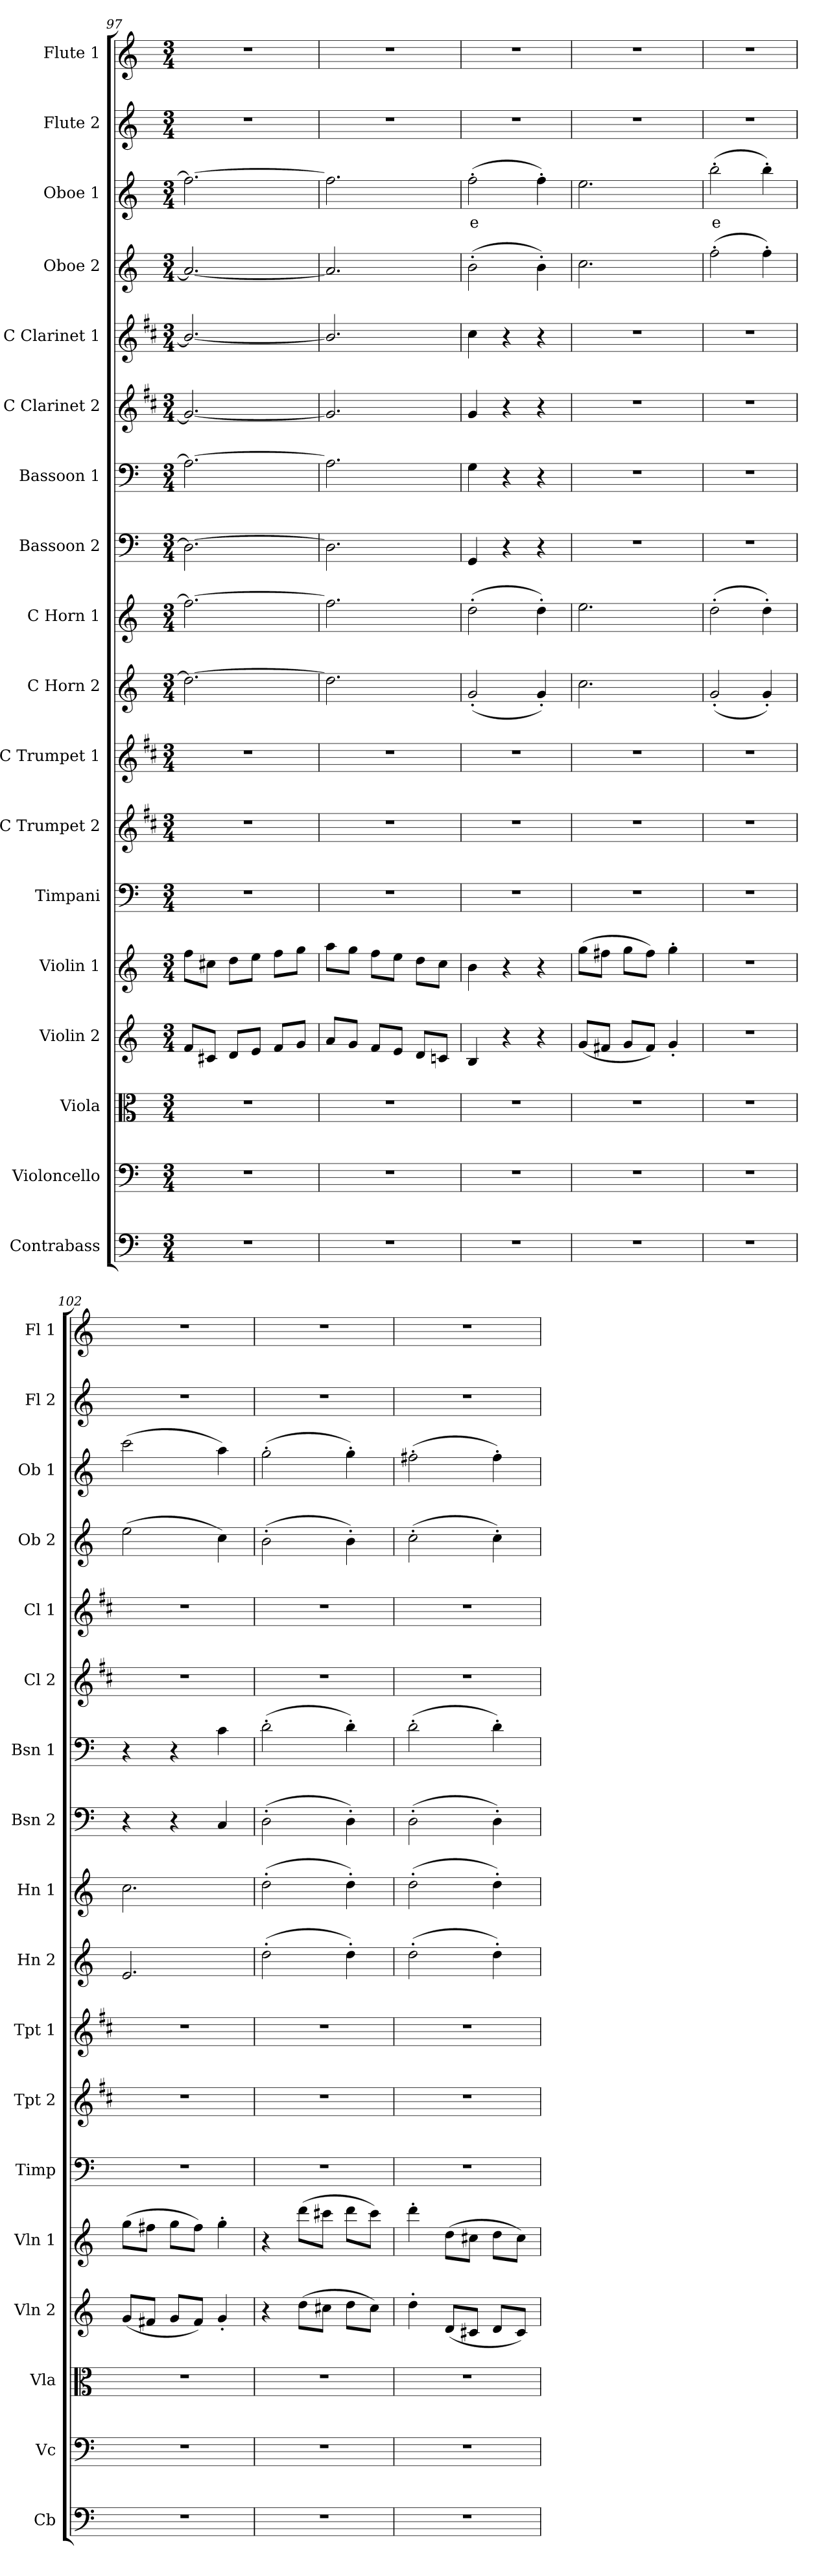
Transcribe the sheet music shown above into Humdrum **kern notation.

**kern	**kern	**kern	**kern	**kern	**kern	**kern	**kern	**kern	**kern	**kern	**kern	**kern	**kern	**kern	**kern	**text	**kern	**kern
*part18	*part17	*part16	*part15	*part14	*part13	*part12	*part11	*part10	*part9	*part8	*part7	*part6	*part5	*part4	*part3	*part3	*part2	*part1
*staff18	*staff17	*staff16	*staff15	*staff14	*staff13	*staff12	*staff11	*staff10	*staff9	*staff8	*staff7	*staff6	*staff5	*staff4	*staff3	*staff3	*staff2	*staff1
*I"Contrabass	*I"Violoncello	*I"Viola	*I"Violin 2	*I"Violin 1	*I"Timpani	*I"C Trumpet 2	*I"C Trumpet 1	*I"C Horn 2	*I"C Horn 1	*I"Bassoon 2	*I"Bassoon 1	*I"C Clarinet 2	*I"C Clarinet 1	*I"Oboe 2	*I"Oboe 1	*	*I"Flute 2	*I"Flute 1
*I'Cb	*I'Vc	*I'Vla	*I'Vln 2	*I'Vln 1	*I'Timp	*I'Tpt 2	*I'Tpt 1	*I'Hn 2	*I'Hn 1	*I'Bsn 2	*I'Bsn 1	*I'Cl 2	*I'Cl 1	*I'Ob 2	*I'Ob 1	*	*I'Fl 2	*I'Fl 1
*clefF4	*clefF4	*clefC3	*clefG2	*clefG2	*clefF4	*clefG2	*clefG2	*clefG2	*clefG2	*clefF4	*clefF4	*clefG2	*clefG2	*clefG2	*clefG2	*	*clefG2	*clefG2
*ITrd7c12	*	*	*	*	*	*ITrd1c2	*ITrd1c2	*ITrd7c12	*ITrd7c12	*	*	*ITrd1c2	*ITrd1c2	*	*	*	*	*
*k[]	*k[]	*k[]	*k[]	*k[]	*k[]	*k[]	*k[]	*k[]	*k[]	*k[]	*k[]	*k[]	*k[]	*k[]	*k[]	*	*k[]	*k[]
*M3/4	*M3/4	*M3/4	*M3/4	*M3/4	*M3/4	*M3/4	*M3/4	*M3/4	*M3/4	*M3/4	*M3/4	*M3/4	*M3/4	*M3/4	*M3/4	*	*M3/4	*M3/4
=97	=97	=97	=97	=97	=97	=97	=97	=97	=97	=97	=97	=97	=97	=97	=97	=97	=97	=97
2.r	2.r	2.r	8f/L	8ff\L	2.r	2.r	2.r	2.d\_	2.f\_	2.D\_	2.A\_	2.f/_	2.a/_	2.a/_	2.ff\_	.	2.r	2.r
.	.	.	8c#X/J	8cc#X\J	.	.	.	.	.	.	.	.	.	.	.	.	.	.
.	.	.	8d/L	8dd\L	.	.	.	.	.	.	.	.	.	.	.	.	.	.
.	.	.	8e/J	8ee\J	.	.	.	.	.	.	.	.	.	.	.	.	.	.
.	.	.	8f/L	8ff\L	.	.	.	.	.	.	.	.	.	.	.	.	.	.
.	.	.	8g/J	8gg\J	.	.	.	.	.	.	.	.	.	.	.	.	.	.
=98	=98	=98	=98	=98	=98	=98	=98	=98	=98	=98	=98	=98	=98	=98	=98	=98	=98	=98
2.r	2.r	2.r	8a/L	8aa\L	2.r	2.r	2.r	2.d\]	2.f\]	2.D\]	2.A\]	2.f/]	2.a/]	2.a/]	2.ff\]	.	2.r	2.r
.	.	.	8g/J	8gg\J	.	.	.	.	.	.	.	.	.	.	.	.	.	.
.	.	.	8f/L	8ff\L	.	.	.	.	.	.	.	.	.	.	.	.	.	.
.	.	.	8e/J	8ee\J	.	.	.	.	.	.	.	.	.	.	.	.	.	.
.	.	.	8d/L	8dd\L	.	.	.	.	.	.	.	.	.	.	.	.	.	.
.	.	.	8cn/J	8cc\J	.	.	.	.	.	.	.	.	.	.	.	.	.	.
=99	=99	=99	=99	=99	=99	=99	=99	=99	=99	=99	=99	=99	=99	=99	=99	=99	=99	=99
!	!	!	!	!	!	!	!	!	!	!	!	!	!	!	!	!LO:LY:b:color=#FF0000	!	!
2.r	2.r	2.r	4B/	4b\	2.r	2.r	2.r	(2G'/	(2d'\	4GG/	4G\	4f/	4b\	(2b'\	(2ff'\	e	2.r	2.r
.	.	.	4r	4r	.	.	.	.	.	4r	4r	4r	4r	.	.	.	.	.
.	.	.	4r	4r	.	.	.	4G'/)	4d'\)	4r	4r	4r	4r	4b'\)	4ff'\)	.	.	.
=100	=100	=100	=100	=100	=100	=100	=100	=100	=100	=100	=100	=100	=100	=100	=100	=100	=100	=100
2.r	2.r	2.r	(8g/L	(8gg\L	2.r	2.r	2.r	2.c\	2.e\	2.r	2.r	2.r	2.r	2.cc\	2.ee\	.	2.r	2.r
.	.	.	8f#X/J	8ff#X\J	.	.	.	.	.	.	.	.	.	.	.	.	.	.
.	.	.	8g/L	8gg\L	.	.	.	.	.	.	.	.	.	.	.	.	.	.
.	.	.	8f#/J)	8ff#\J)	.	.	.	.	.	.	.	.	.	.	.	.	.	.
.	.	.	4g'/	4gg'\	.	.	.	.	.	.	.	.	.	.	.	.	.	.
=101	=101	=101	=101	=101	=101	=101	=101	=101	=101	=101	=101	=101	=101	=101	=101	=101	=101	=101
!	!	!	!	!	!	!	!	!	!	!	!	!	!	!	!	!LO:LY:b:color=#FF0000	!	!
2.r	2.r	2.r	2.r	2.r	2.r	2.r	2.r	(2G'/	(2d'\	2.r	2.r	2.r	2.r	(2ff'\	(2bb'\	e	2.r	2.r
.	.	.	.	.	.	.	.	4G'/)	4d'\)	.	.	.	.	4ff'\)	4bb'\)	.	.	.
=102	=102	=102	=102	=102	=102	=102	=102	=102	=102	=102	=102	=102	=102	=102	=102	=102	=102	=102
2.r	2.r	2.r	(8g/L	(8gg\L	2.r	2.r	2.r	2.E/	2.c\	4r	4r	2.r	2.r	(2ee\	(2ccc\	.	2.r	2.r
.	.	.	8f#X/J	8ff#X\J	.	.	.	.	.	.	.	.	.	.	.	.	.	.
.	.	.	8g/L	8gg\L	.	.	.	.	.	4r	4r	.	.	.	.	.	.	.
.	.	.	8f#/J)	8ff#\J)	.	.	.	.	.	.	.	.	.	.	.	.	.	.
.	.	.	4g'/	4gg'\	.	.	.	.	.	4C/	4c\	.	.	4cc\)	4aa\)	.	.	.
!!LO:PB:g=z
=103	=103	=103	=103	=103	=103	=103	=103	=103	=103	=103	=103	=103	=103	=103	=103	=103	=103	=103
2.r	2.r	2.r	4r	4r	2.r	2.r	2.r	(2d'\	(2d'\	(2D'\	(2d'\	2.r	2.r	(2b'\	(2gg'\	.	2.r	2.r
.	.	.	(8dd\L	(8ddd\L	.	.	.	.	.	.	.	.	.	.	.	.	.	.
.	.	.	8cc#X\J	8ccc#X\J	.	.	.	.	.	.	.	.	.	.	.	.	.	.
.	.	.	8dd\L	8ddd\L	.	.	.	4d'\)	4d'\)	4D'\)	4d'\)	.	.	4b'\)	4gg'\)	.	.	.
.	.	.	8cc#\J)	8ccc#\J)	.	.	.	.	.	.	.	.	.	.	.	.	.	.
=104	=104	=104	=104	=104	=104	=104	=104	=104	=104	=104	=104	=104	=104	=104	=104	=104	=104	=104
2.r	2.r	2.r	4dd'\	4ddd'\	2.r	2.r	2.r	(2d'\	(2d'\	(2D'\	(2d'\	2.r	2.r	(2cc'\	(2ff#X'\	.	2.r	2.r
.	.	.	(8d/L	(8dd\L	.	.	.	.	.	.	.	.	.	.	.	.	.	.
.	.	.	8c#X/J	8cc#X\J	.	.	.	.	.	.	.	.	.	.	.	.	.	.
.	.	.	8d/L	8dd\L	.	.	.	4d'\)	4d'\)	4D'\)	4d'\)	.	.	4cc'\)	4ff#'\)	.	.	.
.	.	.	8c#/J)	8cc#\J)	.	.	.	.	.	.	.	.	.	.	.	.	.	.
=	=	=	=	=	=	=	=	=	=	=	=	=	=	=	=	=	=	=
*-	*-	*-	*-	*-	*-	*-	*-	*-	*-	*-	*-	*-	*-	*-	*-	*-	*-	*-
